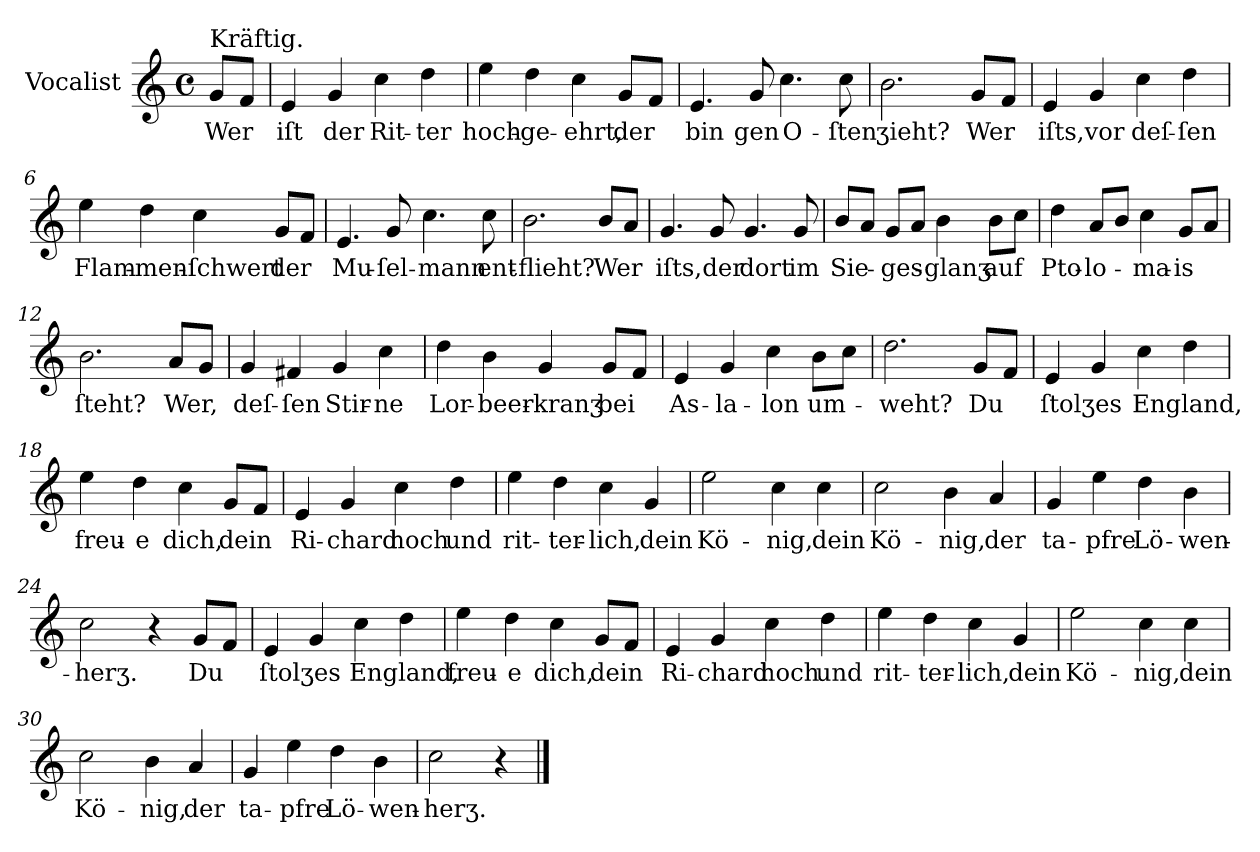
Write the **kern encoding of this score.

**kern	**text
*part1	*part1
*staff1	*staff1
*I"Vocalist	*
*clefG2	*
*k[]	*
*C:	*
*M4/4	*
*met(c)	*
=	=
!LO:TX:a:t=Kräftig.	!
8gL	Wer
8fJ	.
=1	=1
4e	iſt
4g	der
4cc	Rit-
4dd	-ter
=2	=2
4ee	hoch-
4dd	-ge-
4cc	-ehrt,
8gL	der
8fJ	.
=3	=3
4.e	bin
8g	gen
4.cc	O-
8cc	-ſten
=4	=4
2.b	ʒieht?
8gL	Wer
8fJ	.
=5	=5
4e	iſts,
4g	vor
4cc	deſ-
4dd	-ſen
=6	=6
4ee	Flam-
4dd	-men-
4cc	-ſchwert
8gL	der
8fJ	.
=7	=7
4.e	Mu-
8g	-ſel-
4.cc	-mann
8cc	ent-
=8	=8
2.b	-flieht?
8bL	Wer
8aJ	.
=9	=9
4.g	iſts,
8g	der
4.g	dort
8g	im
=10	=10
8bL	Sie-
8aJ	.
8gL	-ges-
8aJ	.
4b	-glanʒ
8bL	auf
8ccJ	.
=11	=11
4dd	Pto-
8aL	-lo-
8bJ	.
4cc	-ma-
8gL	-is
8aJ	.
=12	=12
2.b	ſteht?
8aL	Wer,
8gJ	.
=13	=13
4g	deſ-
4f#X	-ſen
4g	Stir-
4cc	-ne
=14	=14
4dd	Lor-
4b	-beer-
4g	-kranʒ
8gL	bei
8fJ	.
=15	=15
4e	As-
4g	-la-
4cc	-lon
8bL	um-
8ccJ	.
=16	=16
2.dd	-weht?
8gL	Du
8fJ	.
=17	=17
4e	ſtolʒes
4g	.
4cc	England,
4dd	.
=18	=18
4ee	freu-
4dd	-e
4cc	dich,
8gL	dein
8fJ	.
=19	=19
4e	Ri-
4g	-chard
4cc	hoch
4dd	und
=20	=20
4ee	rit-
4dd	-ter-
4cc	-lich,
4g	dein
=21	=21
2ee	Kö-
4cc	-nig,
4cc	dein
=22	=22
2cc	Kö-
4b	-nig,
4a	der
=23	=23
4g	ta-
4ee	-pfre
4dd	Lö-
4b	-wen-
=24	=24
2cc	-herʒ.
4r	.
8gL	Du
8fJ	.
=25	=25
4e	ſtolʒes
4g	.
4cc	England,
4dd	.
=26	=26
4ee	freu-
4dd	-e
4cc	dich,
8gL	dein
8fJ	.
=27	=27
4e	Ri-
4g	-chard
4cc	hoch
4dd	und
=28	=28
4ee	rit-
4dd	-ter-
4cc	-lich,
4g	dein
=29	=29
2ee	Kö-
4cc	-nig,
4cc	dein
=30	=30
2cc	Kö-
4b	-nig,
4a	der
=31	=31
4g	ta-
4ee	-pfre
4dd	Lö-
4b	-wen-
=32	=32
2cc	-herʒ.
4r	.
==	==
*-	*-
